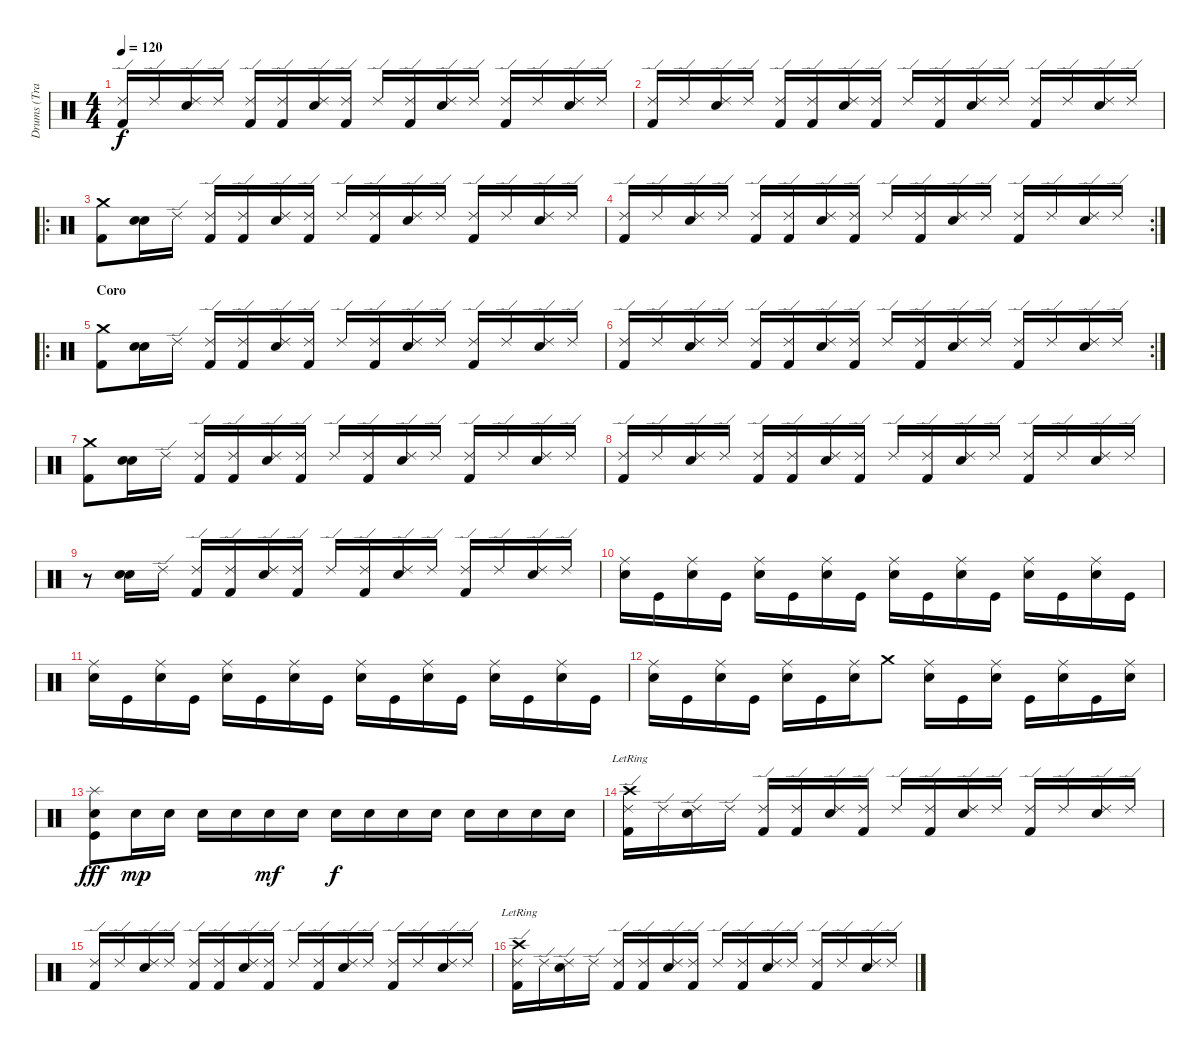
\track ("Drums (Travis Barker)" "Drums (Tra") {instrument percussion}
\staff {score}
\articulation defaults
\ts (4 4)
\tempo 120
\clef neutral
\ks c
("Kick (hit) 2" "Ride (edge) 2").16{dy f} "Ride (edge) 2".16 ("Snare (hit) 2" "Ride (edge) 2").16 "Ride (edge) 2".16 ("Kick (hit) 2" "Ride (edge) 2").16 ("Kick (hit) 2" "Ride (edge) 2").16 ("Snare (hit) 2" "Ride (edge) 2").16 ("Kick (hit) 2" "Ride (edge) 2").16 "Ride (edge) 2".16 ("Kick (hit) 2" "Ride (edge) 2").16 ("Snare (hit) 2" "Ride (edge) 2").16 "Ride (edge) 2".16 ("Kick (hit) 2" "Ride (edge) 2").16 "Ride (edge) 2".16 ("Snare (hit) 2" "Ride (edge) 2").16 "Ride (edge) 2".16 |
("Kick (hit) 2" "Ride (edge) 2").16 "Ride (edge) 2".16 ("Snare (hit) 2" "Ride (edge) 2").16 "Ride (edge) 2".16 ("Kick (hit) 2" "Ride (edge) 2").16 ("Kick (hit) 2" "Ride (edge) 2").16 ("Snare (hit) 2" "Ride (edge) 2").16 ("Kick (hit) 2" "Ride (edge) 2").16 "Ride (edge) 2".16 ("Kick (hit) 2" "Ride (edge) 2").16 ("Snare (hit) 2" "Ride (edge) 2").16 "Ride (edge) 2".16 ("Kick (hit) 2" "Ride (edge) 2").16 "Ride (edge) 2".16 ("Snare (hit) 2" "Ride (edge) 2").16 "Ride (edge) 2".16 |
\ro
("Crash medium (hit)" "Kick (hit) 2").8 ("Snare (hit) 2" "Snare (hit) 2").16 "Ride (edge) 2".16 ("Kick (hit) 2" "Ride (edge) 2").16 ("Kick (hit) 2" "Ride (edge) 2").16 ("Snare (hit) 2" "Ride (edge) 2").16 ("Kick (hit) 2" "Ride (edge) 2").16 "Ride (edge) 2".16 ("Kick (hit) 2" "Ride (edge) 2").16 ("Snare (hit) 2" "Ride (edge) 2").16 "Ride (edge) 2".16 ("Kick (hit) 2" "Ride (edge) 2").16 "Ride (edge) 2".16 ("Snare (hit) 2" "Ride (edge) 2").16 "Ride (edge) 2".16 |
\rc 2
("Kick (hit) 2" "Ride (edge) 2").16 "Ride (edge) 2".16 ("Snare (hit) 2" "Ride (edge) 2").16 "Ride (edge) 2".16 ("Kick (hit) 2" "Ride (edge) 2").16 ("Kick (hit) 2" "Ride (edge) 2").16 ("Snare (hit) 2" "Ride (edge) 2").16 ("Kick (hit) 2" "Ride (edge) 2").16 "Ride (edge) 2".16 ("Kick (hit) 2" "Ride (edge) 2").16 ("Snare (hit) 2" "Ride (edge) 2").16 "Ride (edge) 2".16 ("Kick (hit) 2" "Ride (edge) 2").16 "Ride (edge) 2".16 ("Snare (hit) 2" "Ride (edge) 2").16 "Ride (edge) 2".16 |
\ro
\section ("" "Coro")
("Crash medium (hit)" "Kick (hit) 2").8 ("Snare (hit) 2" "Snare (hit) 2").16 "Ride (edge) 2".16 ("Kick (hit) 2" "Ride (edge) 2").16 ("Kick (hit) 2" "Ride (edge) 2").16 ("Snare (hit) 2" "Ride (edge) 2").16 ("Kick (hit) 2" "Ride (edge) 2").16 "Ride (edge) 2".16 ("Kick (hit) 2" "Ride (edge) 2").16 ("Snare (hit) 2" "Ride (edge) 2").16 "Ride (edge) 2".16 ("Kick (hit) 2" "Ride (edge) 2").16 "Ride (edge) 2".16 ("Snare (hit) 2" "Ride (edge) 2").16 "Ride (edge) 2".16 |
\rc 2
("Kick (hit) 2" "Ride (edge) 2").16 "Ride (edge) 2".16 ("Snare (hit) 2" "Ride (edge) 2").16 "Ride (edge) 2".16 ("Kick (hit) 2" "Ride (edge) 2").16 ("Kick (hit) 2" "Ride (edge) 2").16 ("Snare (hit) 2" "Ride (edge) 2").16 ("Kick (hit) 2" "Ride (edge) 2").16 "Ride (edge) 2".16 ("Kick (hit) 2" "Ride (edge) 2").16 ("Snare (hit) 2" "Ride (edge) 2").16 "Ride (edge) 2".16 ("Kick (hit) 2" "Ride (edge) 2").16 "Ride (edge) 2".16 ("Snare (hit) 2" "Ride (edge) 2").16 "Ride (edge) 2".16 |
("Crash medium (hit)" "Kick (hit) 2").8 ("Snare (hit) 2" "Snare (hit) 2").16 "Ride (edge) 2".16 ("Kick (hit) 2" "Ride (edge) 2").16 ("Kick (hit) 2" "Ride (edge) 2").16 ("Snare (hit) 2" "Ride (edge) 2").16 ("Kick (hit) 2" "Ride (edge) 2").16 "Ride (edge) 2".16 ("Kick (hit) 2" "Ride (edge) 2").16 ("Snare (hit) 2" "Ride (edge) 2").16 "Ride (edge) 2".16 ("Kick (hit) 2" "Ride (edge) 2").16 "Ride (edge) 2".16 ("Snare (hit) 2" "Ride (edge) 2").16 "Ride (edge) 2".16 |
("Kick (hit) 2" "Ride (edge) 2").16 "Ride (edge) 2".16 ("Snare (hit) 2" "Ride (edge) 2").16 "Ride (edge) 2".16 ("Kick (hit) 2" "Ride (edge) 2").16 ("Kick (hit) 2" "Ride (edge) 2").16 ("Snare (hit) 2" "Ride (edge) 2").16 ("Kick (hit) 2" "Ride (edge) 2").16 "Ride (edge) 2".16 ("Kick (hit) 2" "Ride (edge) 2").16 ("Snare (hit) 2" "Ride (edge) 2").16 "Ride (edge) 2".16 ("Kick (hit) 2" "Ride (edge) 2").16 "Ride (edge) 2".16 ("Snare (hit) 2" "Ride (edge) 2").16 "Ride (edge) 2".16 |
r.8 ("Snare (hit) 2" "Snare (hit) 2").16 "Ride (edge) 2".16 ("Kick (hit) 2" "Ride (edge) 2").16 ("Kick (hit) 2" "Ride (edge) 2").16 ("Snare (hit) 2" "Ride (edge) 2").16 ("Kick (hit) 2" "Ride (edge) 2").16 "Ride (edge) 2".16 ("Kick (hit) 2" "Ride (edge) 2").16 ("Snare (hit) 2" "Ride (edge) 2").16 "Ride (edge) 2".16 ("Kick (hit) 2" "Ride (edge) 2").16 "Ride (edge) 2".16 ("Snare (hit) 2" "Ride (edge) 2").16 "Ride (edge) 2".16 |
("Ride (middle)" "Electric Snare (hit)").16 "Kick (hit)".16 ("Ride (middle)" "Electric Snare (hit)").16 "Kick (hit)".16 ("Ride (middle)" "Electric Snare (hit)").16 "Kick (hit)".16 ("Ride (middle)" "Electric Snare (hit)").16 "Kick (hit)".16 ("Ride (middle)" "Electric Snare (hit)").16 "Kick (hit)".16 ("Ride (middle)" "Electric Snare (hit)").16 "Kick (hit)".16 ("Ride (middle)" "Electric Snare (hit)").16 "Kick (hit)".16 ("Ride (middle)" "Electric Snare (hit)").16 "Kick (hit)".16 |
("Ride (middle)" "Electric Snare (hit)").16 "Kick (hit)".16 ("Ride (middle)" "Electric Snare (hit)").16 "Kick (hit)".16 ("Ride (middle)" "Electric Snare (hit)").16 "Kick (hit)".16 ("Ride (middle)" "Electric Snare (hit)").16 "Kick (hit)".16 ("Ride (middle)" "Electric Snare (hit)").16 "Kick (hit)".16 ("Ride (middle)" "Electric Snare (hit)").16 "Kick (hit)".16 ("Ride (middle)" "Electric Snare (hit)").16 "Kick (hit)".16 ("Ride (middle)" "Electric Snare (hit)").16 "Kick (hit)".16 |
("Ride (middle)" "Electric Snare (hit)").16 "Kick (hit)".16 ("Ride (middle)" "Electric Snare (hit)").16 "Kick (hit)".16 ("Ride (middle)" "Electric Snare (hit)").16 "Kick (hit)".16 ("Ride (middle)" "Electric Snare (hit)").16 "Crash medium (hit)".8 ("Ride (middle)" "Electric Snare (hit)").16 "Kick (hit)".16 ("Ride (middle)" "Electric Snare (hit)").16 "Kick (hit)".16 ("Ride (middle)" "Electric Snare (hit)").16 "Kick (hit)".16 ("Ride (middle)" "Electric Snare (hit)").16 |
("Splash (hit)" "Electric Snare (hit)" "Kick (hit)").8{dy fff} "Electric Snare (hit)".16{dy mp} "Electric Snare (hit)".16 "Electric Snare (hit)".16 "Electric Snare (hit)".16 "Electric Snare (hit)".16{dy mf} "Electric Snare (hit)".16 "Electric Snare (hit)".16{dy f} "Electric Snare (hit)".16 "Electric Snare (hit)".16 "Electric Snare (hit)".16 "Electric Snare (hit)".16 "Electric Snare (hit)".16 "Electric Snare (hit)".16 "Electric Snare (hit)".16 |
("Kick (hit) 2" "Ride (edge) 2" "Crash high (hit)"{lr}).16 "Ride (edge) 2".16 ("Snare (hit) 2" "Ride (edge) 2").16 "Ride (edge) 2".16 ("Kick (hit) 2" "Ride (edge) 2").16 ("Kick (hit) 2" "Ride (edge) 2").16 ("Snare (hit) 2" "Ride (edge) 2").16 ("Kick (hit) 2" "Ride (edge) 2").16 "Ride (edge) 2".16 ("Kick (hit) 2" "Ride (edge) 2").16 ("Snare (hit) 2" "Ride (edge) 2").16 "Ride (edge) 2".16 ("Kick (hit) 2" "Ride (edge) 2").16 "Ride (edge) 2".16 ("Snare (hit) 2" "Ride (edge) 2").16 "Ride (edge) 2".16 |
("Kick (hit) 2" "Ride (edge) 2").16 "Ride (edge) 2".16 ("Snare (hit) 2" "Ride (edge) 2").16 "Ride (edge) 2".16 ("Kick (hit) 2" "Ride (edge) 2").16 ("Kick (hit) 2" "Ride (edge) 2").16 ("Snare (hit) 2" "Ride (edge) 2").16 ("Kick (hit) 2" "Ride (edge) 2").16 "Ride (edge) 2".16 ("Kick (hit) 2" "Ride (edge) 2").16 ("Snare (hit) 2" "Ride (edge) 2").16 "Ride (edge) 2".16 ("Kick (hit) 2" "Ride (edge) 2").16 "Ride (edge) 2".16 ("Snare (hit) 2" "Ride (edge) 2").16 "Ride (edge) 2".16 |
("Kick (hit) 2" "Ride (edge) 2" "Crash high (hit)"{lr}).16 "Ride (edge) 2".16 ("Snare (hit) 2" "Ride (edge) 2").16 "Ride (edge) 2".16 ("Kick (hit) 2" "Ride (edge) 2").16 ("Kick (hit) 2" "Ride (edge) 2").16 ("Snare (hit) 2" "Ride (edge) 2").16 ("Kick (hit) 2" "Ride (edge) 2").16 "Ride (edge) 2".16 ("Kick (hit) 2" "Ride (edge) 2").16 ("Snare (hit) 2" "Ride (edge) 2").16 "Ride (edge) 2".16 ("Kick (hit) 2" "Ride (edge) 2").16 "Ride (edge) 2".16 ("Snare (hit) 2" "Ride (edge) 2").16 "Ride (edge) 2".16
